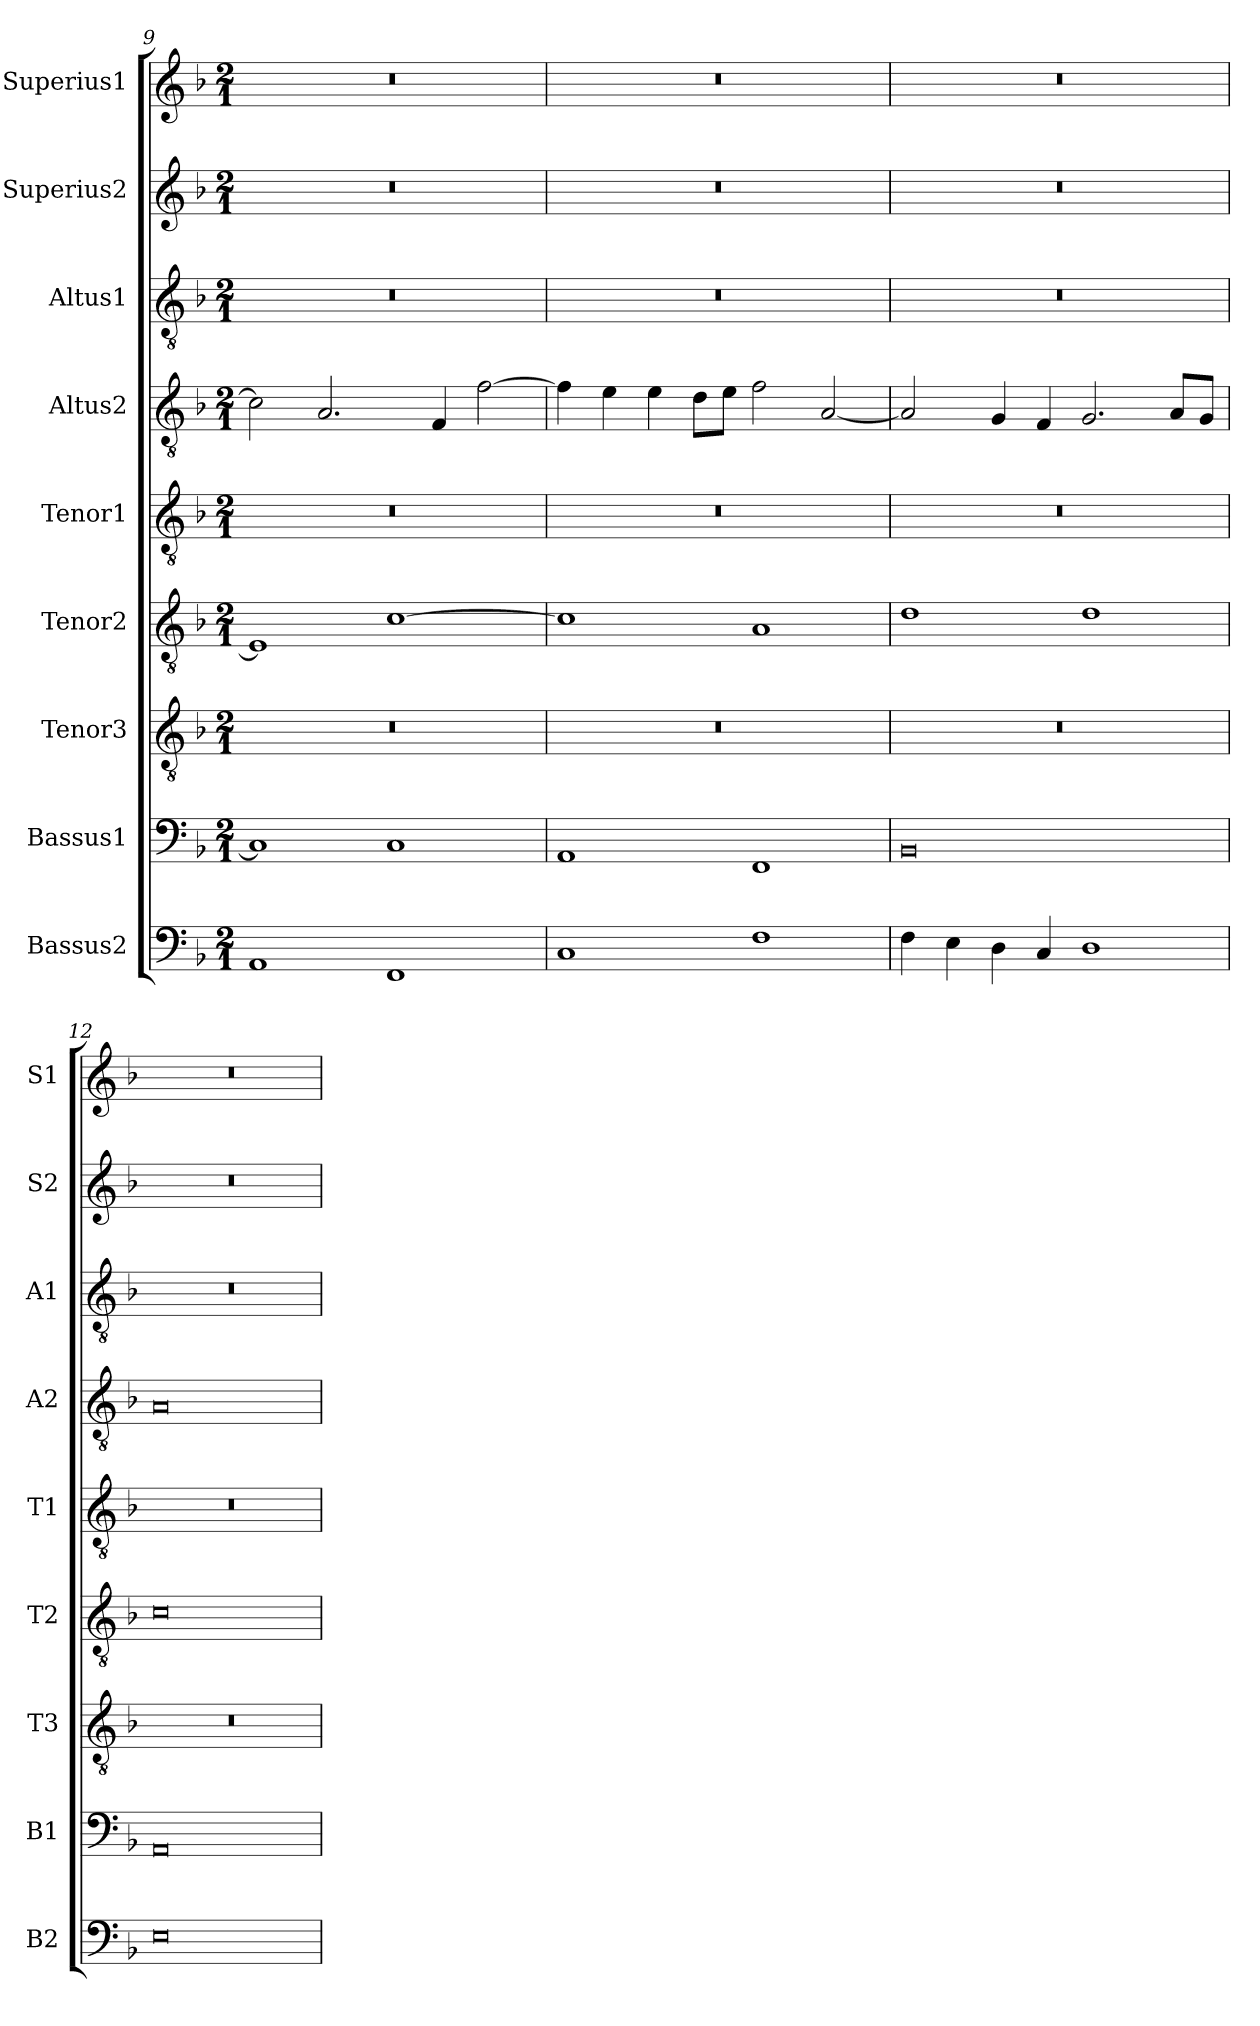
**kern	**kern	**kern	**kern	**kern	**kern	**kern	**kern	**kern
*part9	*part8	*part7	*part6	*part5	*part4	*part3	*part2	*part1
*staff9	*staff8	*staff7	*staff6	*staff5	*staff4	*staff3	*staff2	*staff1
*I"Bassus2	*I"Bassus1	*I"Tenor3	*I"Tenor2	*I"Tenor1	*I"Altus2	*I"Altus1	*I"Superius2	*I"Superius1
*I'B2	*I'B1	*I'T3	*I'T2	*I'T1	*I'A2	*I'A1	*I'S2	*I'S1
*clefF4	*clefF4	*clefGv2	*clefGv2	*clefGv2	*clefGv2	*clefGv2	*clefG2	*clefG2
*k[b-]	*k[b-]	*k[b-]	*k[b-]	*k[b-]	*k[b-]	*k[b-]	*k[b-]	*k[b-]
*d:	*d:	*d:	*d:	*d:	*d:	*d:	*d:	*d:
*M2/1	*M2/1	*M2/1	*M2/1	*M2/1	*M2/1	*M2/1	*M2/1	*M2/1
=9	=9	=9	=9	=9	=9	=9	=9	=9
1AA	1C]	0r	1E]	0r	2c]	0r	0r	0r
.	.	.	.	.	2.A	.	.	.
1FF	1C	.	[1c	.	.	.	.	.
.	.	.	.	.	4F	.	.	.
.	.	.	.	.	[2f	.	.	.
=10	=10	=10	=10	=10	=10	=10	=10	=10
1C	1AA	0r	1c]	0r	4f]	0r	0r	0r
.	.	.	.	.	4e	.	.	.
.	.	.	.	.	4e	.	.	.
.	.	.	.	.	8dL	.	.	.
.	.	.	.	.	8eJ	.	.	.
1F	1FF	.	1A	.	2f	.	.	.
.	.	.	.	.	[2A	.	.	.
=11	=11	=11	=11	=11	=11	=11	=11	=11
4F	0BB-	0r	1d	0r	2A]	0r	0r	0r
4E	.	.	.	.	.	.	.	.
4D	.	.	.	.	4G	.	.	.
4C	.	.	.	.	4F	.	.	.
1D	.	.	1d	.	2.G	.	.	.
.	.	.	.	.	8AL	.	.	.
.	.	.	.	.	8GJ	.	.	.
=12	=12	=12	=12	=12	=12	=12	=12	=12
0E	0AA	0r	0c	0r	0A	0r	0r	0r
=	=	=	=	=	=	=	=	=
*-	*-	*-	*-	*-	*-	*-	*-	*-
